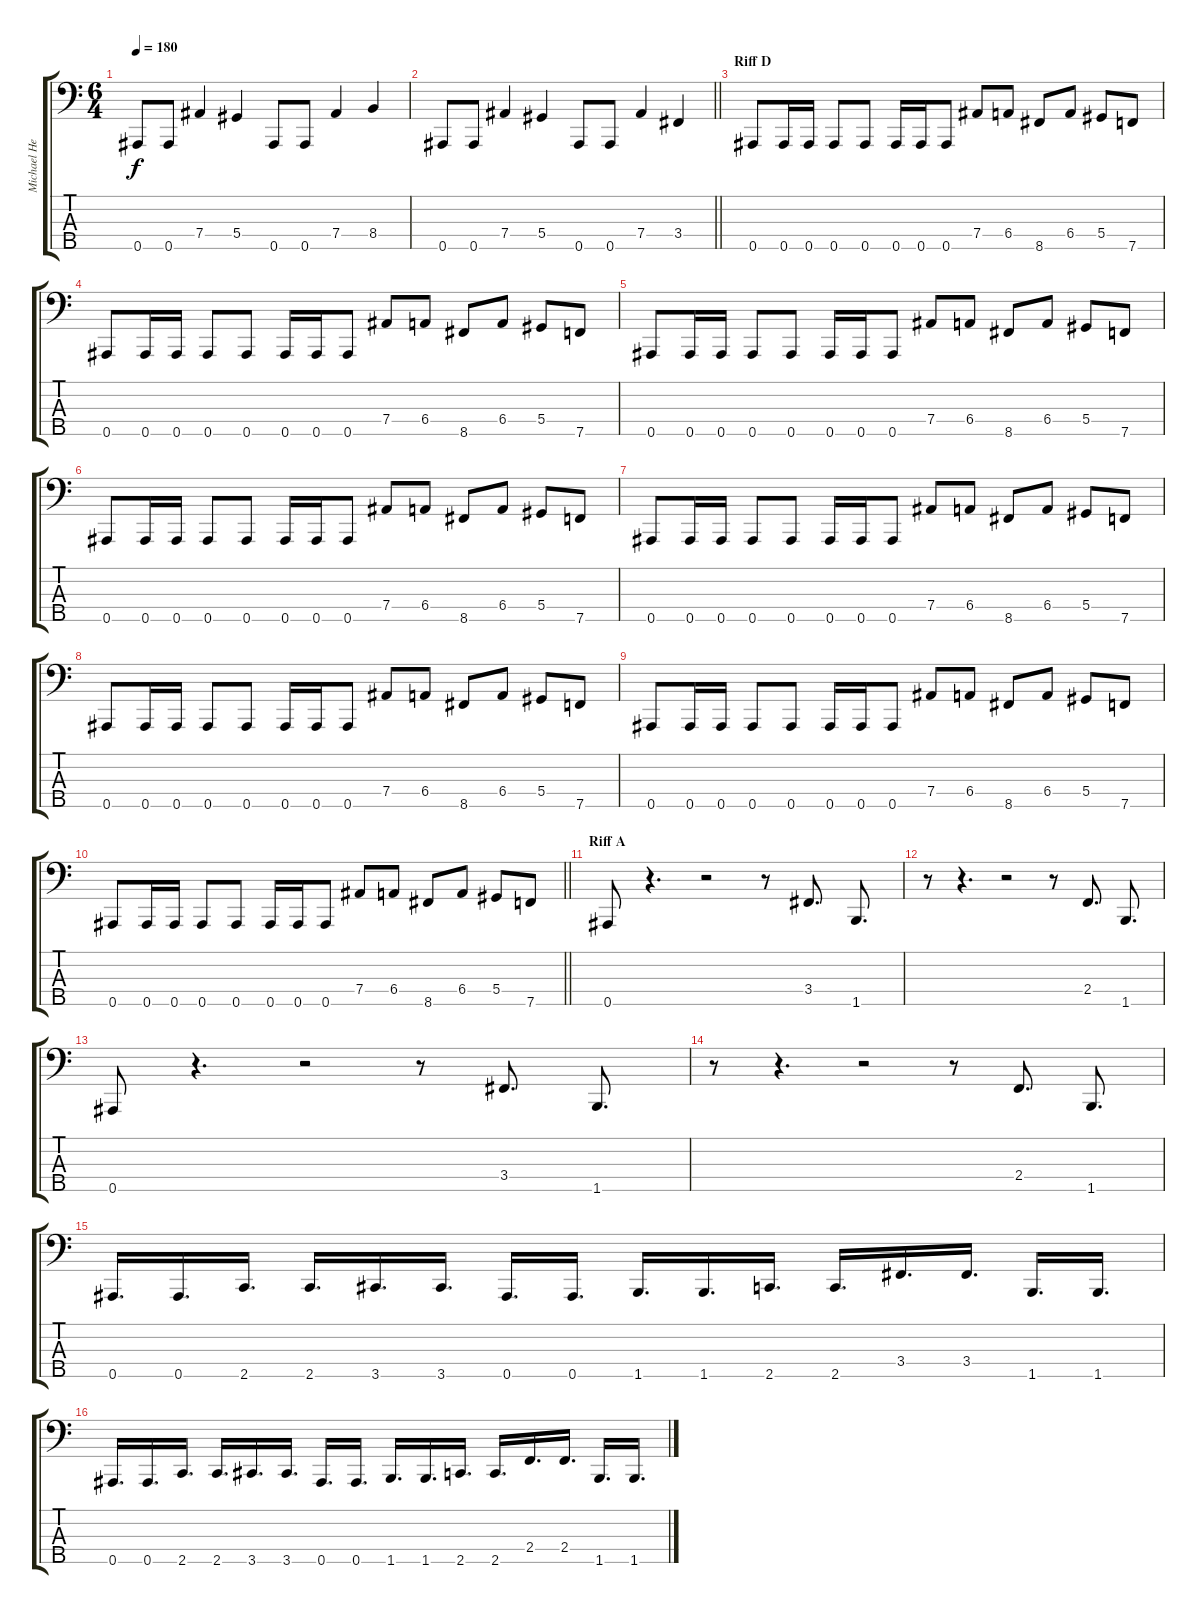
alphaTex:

\track ("Michael Hedlund" "Michael He") {instrument electricbassfinger}
\staff {score tabs}
\tuning (Gb2 Db2 Ab1 Eb1 Bb0) {hide}
\ts (6 4)
\tempo 180
\clef f4
\ks c
0.5.8{dy f} 0.5.8 7.4.4 5.4.4 0.5.8 0.5.8 7.4.4 8.4.4 |
\barLineRight lightlight
0.5.8 0.5.8 7.4.4 5.4.4 0.5.8 0.5.8 7.4.4 3.4.4 |
\section ("" "Riff D")
0.5.8 0.5.16 0.5.16 0.5.8 0.5.8 0.5.16 0.5.16 0.5.8 7.4.8 6.4.8 8.5.8 6.4.8 5.4.8 7.5.8 |
0.5.8 0.5.16 0.5.16 0.5.8 0.5.8 0.5.16 0.5.16 0.5.8 7.4.8 6.4.8 8.5.8 6.4.8 5.4.8 7.5.8 |
0.5.8 0.5.16 0.5.16 0.5.8 0.5.8 0.5.16 0.5.16 0.5.8 7.4.8 6.4.8 8.5.8 6.4.8 5.4.8 7.5.8 |
0.5.8 0.5.16 0.5.16 0.5.8 0.5.8 0.5.16 0.5.16 0.5.8 7.4.8 6.4.8 8.5.8 6.4.8 5.4.8 7.5.8 |
0.5.8 0.5.16 0.5.16 0.5.8 0.5.8 0.5.16 0.5.16 0.5.8 7.4.8 6.4.8 8.5.8 6.4.8 5.4.8 7.5.8 |
0.5.8 0.5.16 0.5.16 0.5.8 0.5.8 0.5.16 0.5.16 0.5.8 7.4.8 6.4.8 8.5.8 6.4.8 5.4.8 7.5.8 |
0.5.8 0.5.16 0.5.16 0.5.8 0.5.8 0.5.16 0.5.16 0.5.8 7.4.8 6.4.8 8.5.8 6.4.8 5.4.8 7.5.8 |
\barLineRight lightlight
0.5.8 0.5.16 0.5.16 0.5.8 0.5.8 0.5.16 0.5.16 0.5.8 7.4.8 6.4.8 8.5.8 6.4.8 5.4.8 7.5.8 |
\section ("" "Riff A")
0.5.8 r.4{d} r.2 r.8 3.4.8{d} 1.5.8{d} |
r.8 r.4{d} r.2 r.8 2.4.8{d} 1.5.8{d} |
0.5.8 r.4{d} r.2 r.8 3.4.8{d} 1.5.8{d} |
r.8 r.4{d} r.2 r.8 2.4.8{d} 1.5.8{d} |
0.5.16{d} 0.5.16{d} 2.5.16{d} 2.5.16{d} 3.5.16{d} 3.5.16{d} 0.5.16{d} 0.5.16{d} 1.5.16{d} 1.5.16{d} 2.5.16{d} 2.5.16{d} 3.4.16{d} 3.4.16{d} 1.5.16{d} 1.5.16{d} |
0.5.16{d} 0.5.16{d} 2.5.16{d} 2.5.16{d} 3.5.16{d} 3.5.16{d} 0.5.16{d} 0.5.16{d} 1.5.16{d} 1.5.16{d} 2.5.16{d} 2.5.16{d} 2.4.16{d} 2.4.16{d} 1.5.16{d} 1.5.16{d}
